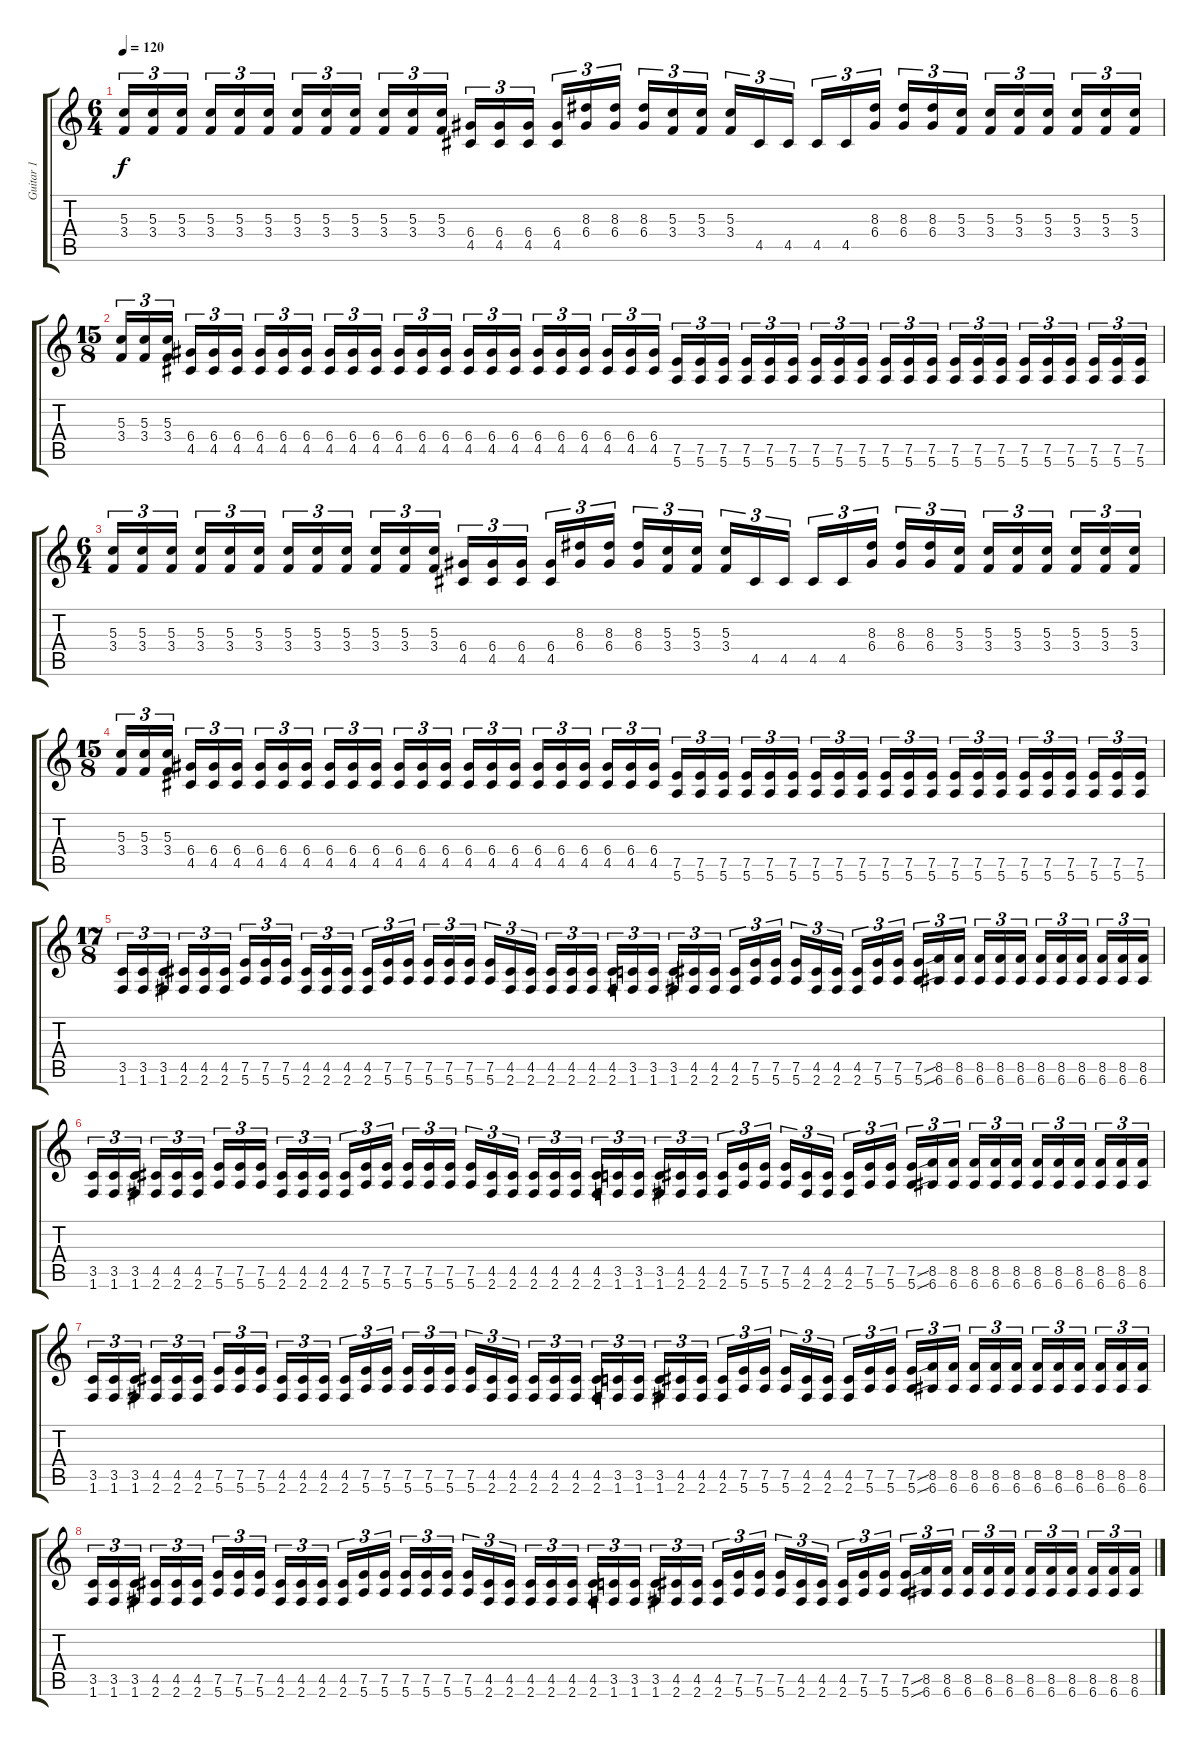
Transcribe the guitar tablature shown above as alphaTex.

\track ("Guitar 1" "Guitar 1") {instrument distortionguitar}
\staff {score tabs}
\tuning (E4 B3 G3 D3 A2 E2) {hide}
\ts (6 4)
\tempo 120
\clef g2
\ks c
(5.3 3.4).16{tu (3 2) dy f} (5.3 3.4).16{tu (3 2)} (5.3 3.4).16{tu (3 2)} (5.3 3.4).16{tu (3 2)} (5.3 3.4).16{tu (3 2)} (5.3 3.4).16{tu (3 2)} (5.3 3.4).16{tu (3 2)} (5.3 3.4).16{tu (3 2)} (5.3 3.4).16{tu (3 2)} (5.3 3.4).16{tu (3 2)} (5.3 3.4).16{tu (3 2)} (5.3 3.4).16{tu (3 2)} (6.4 4.5).16{tu (3 2)} (6.4 4.5).16{tu (3 2)} (6.4 4.5).16{tu (3 2)} (6.4 4.5).16{tu (3 2)} (8.3 6.4).16{tu (3 2)} (8.3 6.4).16{tu (3 2)} (8.3 6.4).16{tu (3 2)} (5.3 3.4).16{tu (3 2)} (5.3 3.4).16{tu (3 2)} (5.3 3.4).16{tu (3 2)} 4.5.16{tu (3 2)} 4.5.16{tu (3 2)} 4.5.16{tu (3 2)} 4.5.16{tu (3 2)} (8.3 6.4).16{tu (3 2)} (8.3 6.4).16{tu (3 2)} (8.3 6.4).16{tu (3 2)} (5.3 3.4).16{tu (3 2)} (5.3 3.4).16{tu (3 2)} (5.3 3.4).16{tu (3 2)} (5.3 3.4).16{tu (3 2)} (5.3 3.4).16{tu (3 2)} (5.3 3.4).16{tu (3 2)} (5.3 3.4).16{tu (3 2)} |
\ts (15 8)
(5.3 3.4).16{tu (3 2)} (5.3 3.4).16{tu (3 2)} (5.3 3.4).16{tu (3 2)} (6.4 4.5).16{tu (3 2)} (6.4 4.5).16{tu (3 2)} (6.4 4.5).16{tu (3 2)} (6.4 4.5).16{tu (3 2)} (6.4 4.5).16{tu (3 2)} (6.4 4.5).16{tu (3 2)} (6.4 4.5).16{tu (3 2)} (6.4 4.5).16{tu (3 2)} (6.4 4.5).16{tu (3 2)} (6.4 4.5).16{tu (3 2)} (6.4 4.5).16{tu (3 2)} (6.4 4.5).16{tu (3 2)} (6.4 4.5).16{tu (3 2)} (6.4 4.5).16{tu (3 2)} (6.4 4.5).16{tu (3 2)} (6.4 4.5).16{tu (3 2)} (6.4 4.5).16{tu (3 2)} (6.4 4.5).16{tu (3 2)} (6.4 4.5).16{tu (3 2)} (6.4 4.5).16{tu (3 2)} (6.4 4.5).16{tu (3 2)} (7.5 5.6).16{tu (3 2)} (7.5 5.6).16{tu (3 2)} (7.5 5.6).16{tu (3 2)} (7.5 5.6).16{tu (3 2)} (7.5 5.6).16{tu (3 2)} (7.5 5.6).16{tu (3 2)} (7.5 5.6).16{tu (3 2)} (7.5 5.6).16{tu (3 2)} (7.5 5.6).16{tu (3 2)} (7.5 5.6).16{tu (3 2)} (7.5 5.6).16{tu (3 2)} (7.5 5.6).16{tu (3 2)} (7.5 5.6).16{tu (3 2)} (7.5 5.6).16{tu (3 2)} (7.5 5.6).16{tu (3 2)} (7.5 5.6).16{tu (3 2)} (7.5 5.6).16{tu (3 2)} (7.5 5.6).16{tu (3 2)} (7.5 5.6).16{tu (3 2)} (7.5 5.6).16{tu (3 2)} (7.5 5.6).16{tu (3 2)} |
\ts (6 4)
(5.3 3.4).16{tu (3 2)} (5.3 3.4).16{tu (3 2)} (5.3 3.4).16{tu (3 2)} (5.3 3.4).16{tu (3 2)} (5.3 3.4).16{tu (3 2)} (5.3 3.4).16{tu (3 2)} (5.3 3.4).16{tu (3 2)} (5.3 3.4).16{tu (3 2)} (5.3 3.4).16{tu (3 2)} (5.3 3.4).16{tu (3 2)} (5.3 3.4).16{tu (3 2)} (5.3 3.4).16{tu (3 2)} (6.4 4.5).16{tu (3 2)} (6.4 4.5).16{tu (3 2)} (6.4 4.5).16{tu (3 2)} (6.4 4.5).16{tu (3 2)} (8.3 6.4).16{tu (3 2)} (8.3 6.4).16{tu (3 2)} (8.3 6.4).16{tu (3 2)} (5.3 3.4).16{tu (3 2)} (5.3 3.4).16{tu (3 2)} (5.3 3.4).16{tu (3 2)} 4.5.16{tu (3 2)} 4.5.16{tu (3 2)} 4.5.16{tu (3 2)} 4.5.16{tu (3 2)} (8.3 6.4).16{tu (3 2)} (8.3 6.4).16{tu (3 2)} (8.3 6.4).16{tu (3 2)} (5.3 3.4).16{tu (3 2)} (5.3 3.4).16{tu (3 2)} (5.3 3.4).16{tu (3 2)} (5.3 3.4).16{tu (3 2)} (5.3 3.4).16{tu (3 2)} (5.3 3.4).16{tu (3 2)} (5.3 3.4).16{tu (3 2)} |
\ts (15 8)
(5.3 3.4).16{tu (3 2)} (5.3 3.4).16{tu (3 2)} (5.3 3.4).16{tu (3 2)} (6.4 4.5).16{tu (3 2)} (6.4 4.5).16{tu (3 2)} (6.4 4.5).16{tu (3 2)} (6.4 4.5).16{tu (3 2)} (6.4 4.5).16{tu (3 2)} (6.4 4.5).16{tu (3 2)} (6.4 4.5).16{tu (3 2)} (6.4 4.5).16{tu (3 2)} (6.4 4.5).16{tu (3 2)} (6.4 4.5).16{tu (3 2)} (6.4 4.5).16{tu (3 2)} (6.4 4.5).16{tu (3 2)} (6.4 4.5).16{tu (3 2)} (6.4 4.5).16{tu (3 2)} (6.4 4.5).16{tu (3 2)} (6.4 4.5).16{tu (3 2)} (6.4 4.5).16{tu (3 2)} (6.4 4.5).16{tu (3 2)} (6.4 4.5).16{tu (3 2)} (6.4 4.5).16{tu (3 2)} (6.4 4.5).16{tu (3 2)} (7.5 5.6).16{tu (3 2)} (7.5 5.6).16{tu (3 2)} (7.5 5.6).16{tu (3 2)} (7.5 5.6).16{tu (3 2)} (7.5 5.6).16{tu (3 2)} (7.5 5.6).16{tu (3 2)} (7.5 5.6).16{tu (3 2)} (7.5 5.6).16{tu (3 2)} (7.5 5.6).16{tu (3 2)} (7.5 5.6).16{tu (3 2)} (7.5 5.6).16{tu (3 2)} (7.5 5.6).16{tu (3 2)} (7.5 5.6).16{tu (3 2)} (7.5 5.6).16{tu (3 2)} (7.5 5.6).16{tu (3 2)} (7.5 5.6).16{tu (3 2)} (7.5 5.6).16{tu (3 2)} (7.5 5.6).16{tu (3 2)} (7.5 5.6).16{tu (3 2)} (7.5 5.6).16{tu (3 2)} (7.5 5.6).16{tu (3 2)} |
\ts (17 8)
(3.5 1.6).16{tu (3 2)} (3.5 1.6).16{tu (3 2)} (3.5 1.6).16{tu (3 2)} (4.5 2.6).16{tu (3 2)} (4.5 2.6).16{tu (3 2)} (4.5 2.6).16{tu (3 2)} (7.5 5.6).16{tu (3 2)} (7.5 5.6).16{tu (3 2)} (7.5 5.6).16{tu (3 2)} (4.5 2.6).16{tu (3 2)} (4.5 2.6).16{tu (3 2)} (4.5 2.6).16{tu (3 2)} (4.5 2.6).16{tu (3 2)} (7.5 5.6).16{tu (3 2)} (7.5 5.6).16{tu (3 2)} (7.5 5.6).16{tu (3 2)} (7.5 5.6).16{tu (3 2)} (7.5 5.6).16{tu (3 2)} (7.5 5.6).16{tu (3 2)} (4.5 2.6).16{tu (3 2)} (4.5 2.6).16{tu (3 2)} (4.5 2.6).16{tu (3 2)} (4.5 2.6).16{tu (3 2)} (4.5 2.6).16{tu (3 2)} (4.5 2.6).16{tu (3 2)} (3.5 1.6).16{tu (3 2)} (3.5 1.6).16{tu (3 2)} (3.5 1.6).16{tu (3 2)} (4.5 2.6).16{tu (3 2)} (4.5 2.6).16{tu (3 2)} (4.5 2.6).16{tu (3 2)} (7.5 5.6).16{tu (3 2)} (7.5 5.6).16{tu (3 2)} (7.5 5.6).16{tu (3 2)} (4.5 2.6).16{tu (3 2)} (4.5 2.6).16{tu (3 2)} (4.5 2.6).16{tu (3 2)} (7.5 5.6).16{tu (3 2)} (7.5 5.6).16{tu (3 2)} (7.5{sou} 5.6{sou}).16{tu (3 2)} (8.5 6.6).16{tu (3 2)} (8.5 6.6).16{tu (3 2)} (8.5 6.6).16{tu (3 2)} (8.5 6.6).16{tu (3 2)} (8.5 6.6).16{tu (3 2)} (8.5 6.6).16{tu (3 2)} (8.5 6.6).16{tu (3 2)} (8.5 6.6).16{tu (3 2)} (8.5 6.6).16{tu (3 2)} (8.5 6.6).16{tu (3 2)} (8.5 6.6).16{tu (3 2)} |
(3.5 1.6).16{tu (3 2)} (3.5 1.6).16{tu (3 2)} (3.5 1.6).16{tu (3 2)} (4.5 2.6).16{tu (3 2)} (4.5 2.6).16{tu (3 2)} (4.5 2.6).16{tu (3 2)} (7.5 5.6).16{tu (3 2)} (7.5 5.6).16{tu (3 2)} (7.5 5.6).16{tu (3 2)} (4.5 2.6).16{tu (3 2)} (4.5 2.6).16{tu (3 2)} (4.5 2.6).16{tu (3 2)} (4.5 2.6).16{tu (3 2)} (7.5 5.6).16{tu (3 2)} (7.5 5.6).16{tu (3 2)} (7.5 5.6).16{tu (3 2)} (7.5 5.6).16{tu (3 2)} (7.5 5.6).16{tu (3 2)} (7.5 5.6).16{tu (3 2)} (4.5 2.6).16{tu (3 2)} (4.5 2.6).16{tu (3 2)} (4.5 2.6).16{tu (3 2)} (4.5 2.6).16{tu (3 2)} (4.5 2.6).16{tu (3 2)} (4.5 2.6).16{tu (3 2)} (3.5 1.6).16{tu (3 2)} (3.5 1.6).16{tu (3 2)} (3.5 1.6).16{tu (3 2)} (4.5 2.6).16{tu (3 2)} (4.5 2.6).16{tu (3 2)} (4.5 2.6).16{tu (3 2)} (7.5 5.6).16{tu (3 2)} (7.5 5.6).16{tu (3 2)} (7.5 5.6).16{tu (3 2)} (4.5 2.6).16{tu (3 2)} (4.5 2.6).16{tu (3 2)} (4.5 2.6).16{tu (3 2)} (7.5 5.6).16{tu (3 2)} (7.5 5.6).16{tu (3 2)} (7.5{sou} 5.6{sou}).16{tu (3 2)} (8.5 6.6).16{tu (3 2)} (8.5 6.6).16{tu (3 2)} (8.5 6.6).16{tu (3 2)} (8.5 6.6).16{tu (3 2)} (8.5 6.6).16{tu (3 2)} (8.5 6.6).16{tu (3 2)} (8.5 6.6).16{tu (3 2)} (8.5 6.6).16{tu (3 2)} (8.5 6.6).16{tu (3 2)} (8.5 6.6).16{tu (3 2)} (8.5 6.6).16{tu (3 2)} |
(3.5 1.6).16{tu (3 2)} (3.5 1.6).16{tu (3 2)} (3.5 1.6).16{tu (3 2)} (4.5 2.6).16{tu (3 2)} (4.5 2.6).16{tu (3 2)} (4.5 2.6).16{tu (3 2)} (7.5 5.6).16{tu (3 2)} (7.5 5.6).16{tu (3 2)} (7.5 5.6).16{tu (3 2)} (4.5 2.6).16{tu (3 2)} (4.5 2.6).16{tu (3 2)} (4.5 2.6).16{tu (3 2)} (4.5 2.6).16{tu (3 2)} (7.5 5.6).16{tu (3 2)} (7.5 5.6).16{tu (3 2)} (7.5 5.6).16{tu (3 2)} (7.5 5.6).16{tu (3 2)} (7.5 5.6).16{tu (3 2)} (7.5 5.6).16{tu (3 2)} (4.5 2.6).16{tu (3 2)} (4.5 2.6).16{tu (3 2)} (4.5 2.6).16{tu (3 2)} (4.5 2.6).16{tu (3 2)} (4.5 2.6).16{tu (3 2)} (4.5 2.6).16{tu (3 2)} (3.5 1.6).16{tu (3 2)} (3.5 1.6).16{tu (3 2)} (3.5 1.6).16{tu (3 2)} (4.5 2.6).16{tu (3 2)} (4.5 2.6).16{tu (3 2)} (4.5 2.6).16{tu (3 2)} (7.5 5.6).16{tu (3 2)} (7.5 5.6).16{tu (3 2)} (7.5 5.6).16{tu (3 2)} (4.5 2.6).16{tu (3 2)} (4.5 2.6).16{tu (3 2)} (4.5 2.6).16{tu (3 2)} (7.5 5.6).16{tu (3 2)} (7.5 5.6).16{tu (3 2)} (7.5{sou} 5.6{sou}).16{tu (3 2)} (8.5 6.6).16{tu (3 2)} (8.5 6.6).16{tu (3 2)} (8.5 6.6).16{tu (3 2)} (8.5 6.6).16{tu (3 2)} (8.5 6.6).16{tu (3 2)} (8.5 6.6).16{tu (3 2)} (8.5 6.6).16{tu (3 2)} (8.5 6.6).16{tu (3 2)} (8.5 6.6).16{tu (3 2)} (8.5 6.6).16{tu (3 2)} (8.5 6.6).16{tu (3 2)} |
(3.5 1.6).16{tu (3 2)} (3.5 1.6).16{tu (3 2)} (3.5 1.6).16{tu (3 2)} (4.5 2.6).16{tu (3 2)} (4.5 2.6).16{tu (3 2)} (4.5 2.6).16{tu (3 2)} (7.5 5.6).16{tu (3 2)} (7.5 5.6).16{tu (3 2)} (7.5 5.6).16{tu (3 2)} (4.5 2.6).16{tu (3 2)} (4.5 2.6).16{tu (3 2)} (4.5 2.6).16{tu (3 2)} (4.5 2.6).16{tu (3 2)} (7.5 5.6).16{tu (3 2)} (7.5 5.6).16{tu (3 2)} (7.5 5.6).16{tu (3 2)} (7.5 5.6).16{tu (3 2)} (7.5 5.6).16{tu (3 2)} (7.5 5.6).16{tu (3 2)} (4.5 2.6).16{tu (3 2)} (4.5 2.6).16{tu (3 2)} (4.5 2.6).16{tu (3 2)} (4.5 2.6).16{tu (3 2)} (4.5 2.6).16{tu (3 2)} (4.5 2.6).16{tu (3 2)} (3.5 1.6).16{tu (3 2)} (3.5 1.6).16{tu (3 2)} (3.5 1.6).16{tu (3 2)} (4.5 2.6).16{tu (3 2)} (4.5 2.6).16{tu (3 2)} (4.5 2.6).16{tu (3 2)} (7.5 5.6).16{tu (3 2)} (7.5 5.6).16{tu (3 2)} (7.5 5.6).16{tu (3 2)} (4.5 2.6).16{tu (3 2)} (4.5 2.6).16{tu (3 2)} (4.5 2.6).16{tu (3 2)} (7.5 5.6).16{tu (3 2)} (7.5 5.6).16{tu (3 2)} (7.5{sou} 5.6{sou}).16{tu (3 2)} (8.5 6.6).16{tu (3 2)} (8.5 6.6).16{tu (3 2)} (8.5 6.6).16{tu (3 2)} (8.5 6.6).16{tu (3 2)} (8.5 6.6).16{tu (3 2)} (8.5 6.6).16{tu (3 2)} (8.5 6.6).16{tu (3 2)} (8.5 6.6).16{tu (3 2)} (8.5 6.6).16{tu (3 2)} (8.5 6.6).16{tu (3 2)} (8.5 6.6).16{tu (3 2)}
